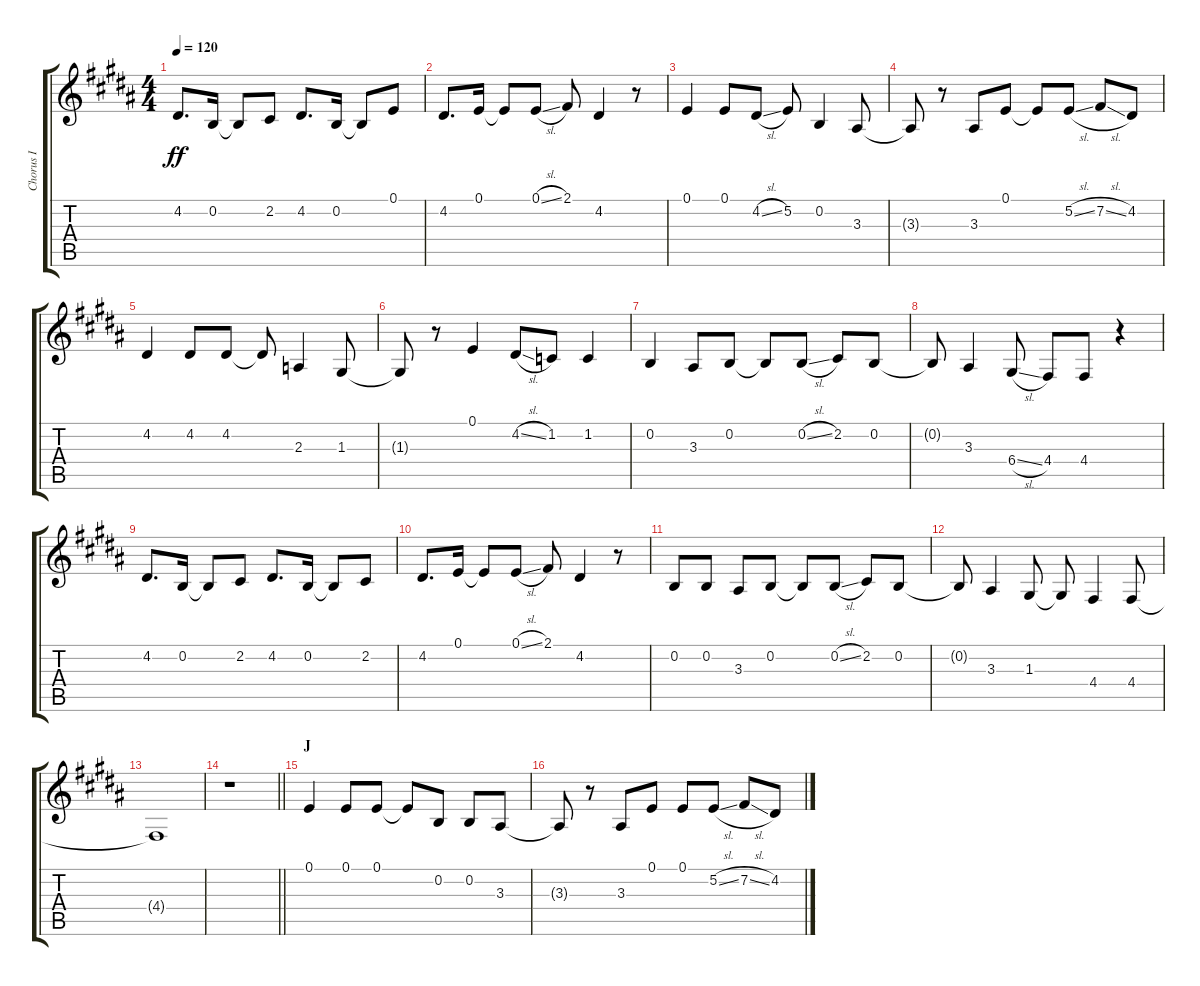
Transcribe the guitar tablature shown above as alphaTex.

\track ("Chorus I" "Chorus I") {instrument voiceoohs}
\staff {score tabs}
\tuning (E4 B3 G3 D3 A2 E2) {hide}
\ts (4 4)
\tempo 120
\clef g2
\ks b
4.2.8{d dy ff} 0.2.16 0.2{t}.8 2.2.8 4.2.8{d} 0.2.16 0.2{t}.8 0.1.8 |
4.2.8{d} 0.1.16 0.1{t}.8 0.1{sl}.8 2.1.8 4.2.4 r.8 |
0.1.4 0.1.8 4.2{sl}.8 5.2.8 0.2.4 3.3.8 |
3.3{t}.8 r.8 3.3.8 0.1.8 0.1{t}.8 5.2{sl}.8 7.2{sl}.8 4.2.8 |
4.2.4 4.2.8 4.2.8 4.2{t}.8 2.3.4 1.3.8 |
1.3{t}.8 r.8 0.1.4 4.2{sl}.8 1.2.8 1.2.4 |
0.2.4 3.3.8 0.2.8 0.2{t}.8 0.2{sl}.8 2.2.8 0.2.8 |
0.2{t}.8 3.3.4 6.4{sl}.8 4.4.8 4.4.8 r.4 |
4.2.8{d} 0.2.16 0.2{t}.8 2.2.8 4.2.8{d} 0.2.16 0.2{t}.8 2.2.8 |
4.2.8{d} 0.1.16 0.1{t}.8 0.1{sl}.8 2.1.8 4.2.4 r.8 |
0.2.8 0.2.8 3.3.8 0.2.8 0.2{t}.8 0.2{sl}.8 2.2.8 0.2.8 |
0.2{t}.8 3.3.4 1.3.8 1.3{t}.8 4.4.4 4.4.8 |
4.4{t}.1 |
\barLineRight lightlight
r.1 |
\section ("" "J")
0.1.4 0.1.8 0.1.8 0.1{t}.8 0.2.8 0.2.8 3.3.8 |
3.3{t}.8 r.8 3.3.8 0.1.8 0.1.8 5.2{sl}.8 7.2{sl}.8 4.2.8
